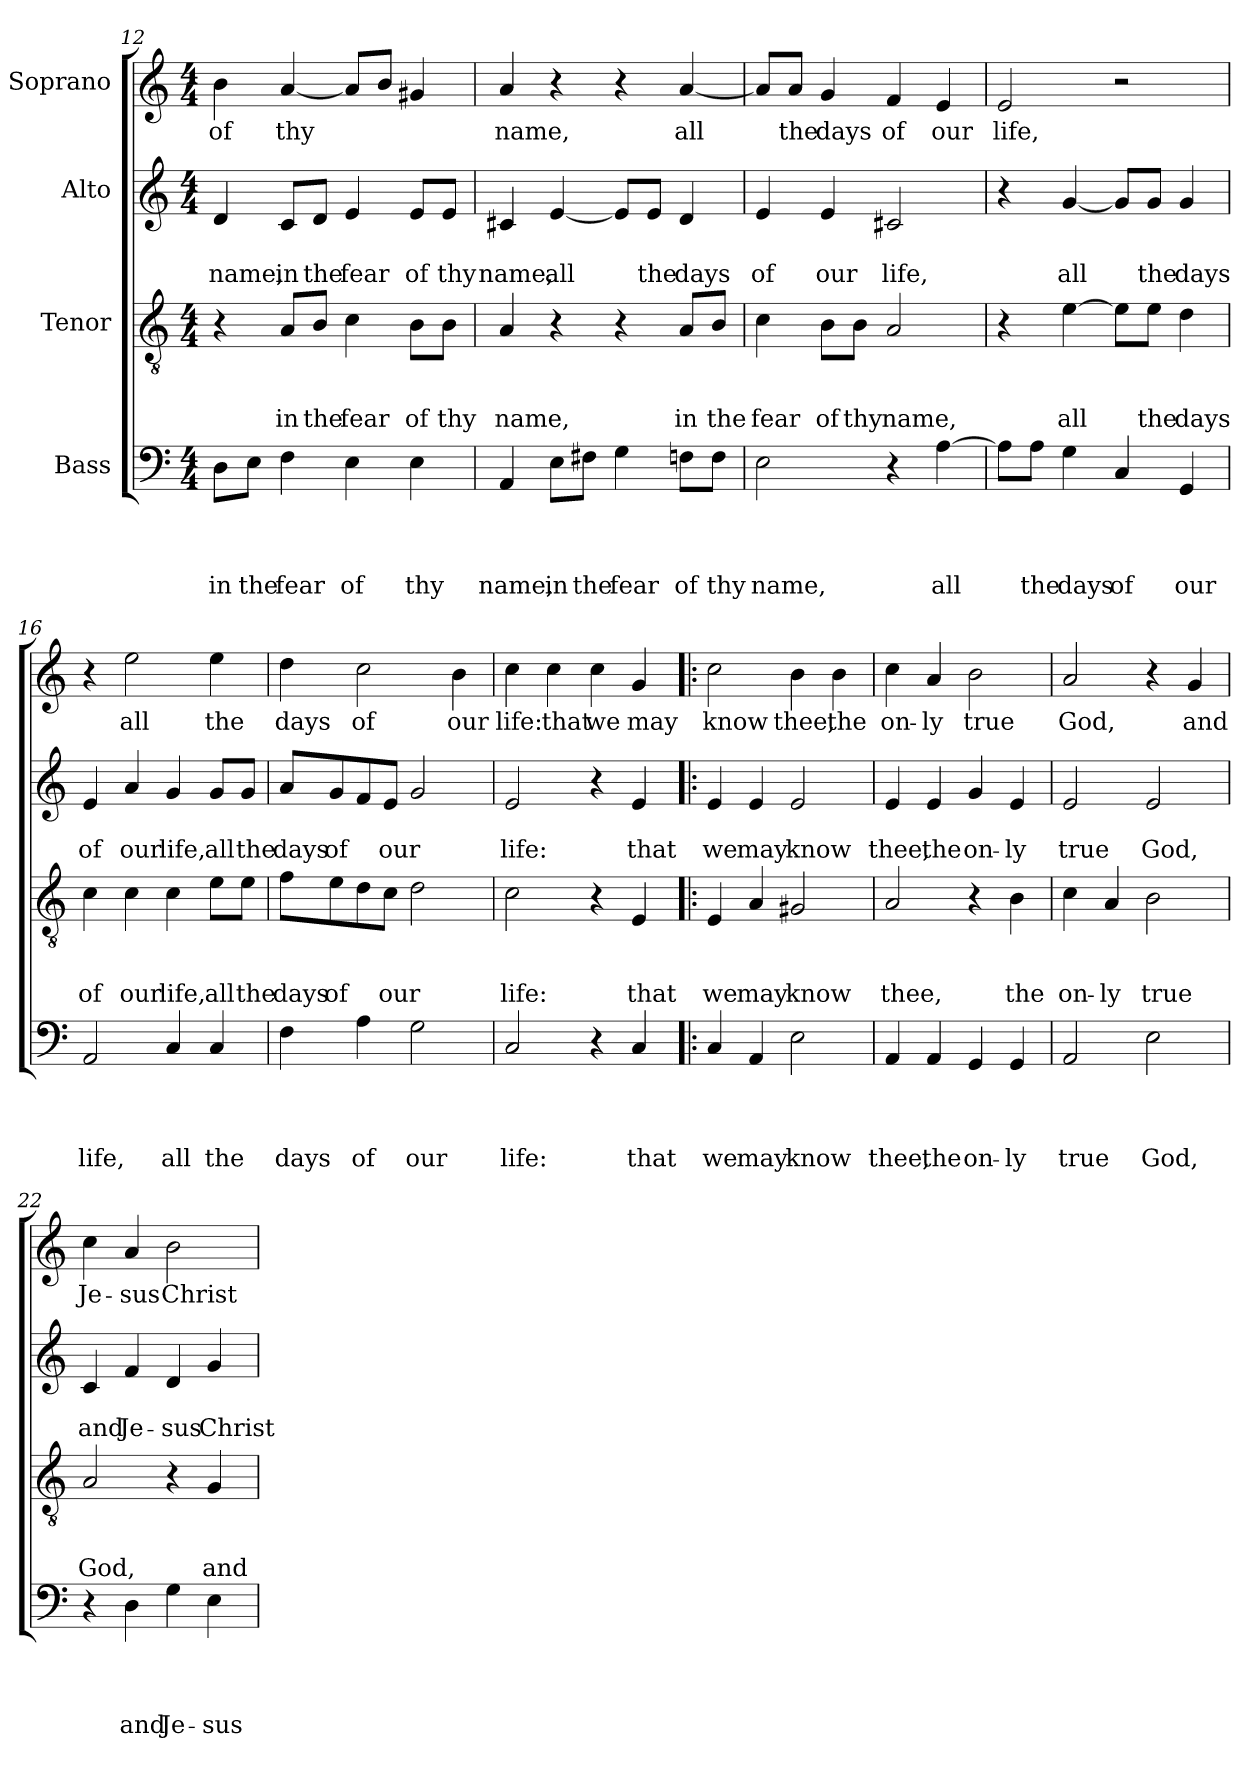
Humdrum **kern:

**kern	**text	**text	**text	**text	**kern	**text	**text	**text	**kern	**text	**text	**kern	**text
*part4	*part4	*part4	*part4	*part4	*part3	*part3	*part3	*part3	*part2	*part2	*part2	*part1	*part1
*staff4	*staff4	*staff4	*staff4	*staff4	*staff3	*staff3	*staff3	*staff3	*staff2	*staff2	*staff2	*staff1	*staff1
*I"Bass	*	*	*	*	*I"Tenor	*	*	*	*I"Alto	*	*	*I"Soprano	*
*clefF4	*	*	*	*	*clefGv2	*	*	*	*clefG2	*	*	*clefG2	*
*k[]	*	*	*	*	*k[]	*	*	*	*k[]	*	*	*k[]	*
*C:	*	*	*	*	*C:	*	*	*	*C:	*	*	*C:	*
*M4/4	*	*	*	*	*M4/4	*	*	*	*M4/4	*	*	*M4/4	*
=12	=12	=12	=12	=12	=12	=12	=12	=12	=12	=12	=12	=12	=12
!	!	!	!	!LO:LY:b	!	!	!	!	!	!	!LO:LY:b	!	!LO:LY:b
8D\L	.	.	.	in	4r	.	.	.	4d/	.	name,	4b\	of
!	!	!	!	!LO:LY:b	!	!	!	!	!	!	!	!	!
8E\J	.	.	.	the	.	.	.	.	.	.	.	.	.
!	!	!	!	!LO:LY:b	!	!	!	!LO:LY:b	!	!	!LO:LY:b	!	!LO:LY:b
4F\	.	.	.	fear	8A/L	.	.	in	8c/L	.	in	[<4a/	thy
!	!	!	!	!	!	!	!	!LO:LY:b	!	!	!LO:LY:b	!	!
.	.	.	.	.	8B/J	.	.	the	8d/J	.	the	.	.
!	!	!	!	!LO:LY:b	!	!	!	!LO:LY:b	!	!	!LO:LY:b	!	!
4E\	.	.	.	of	4c\	.	.	fear	4e/	.	fear	8a/L]	.
.	.	.	.	.	.	.	.	.	.	.	.	8b/J	.
!	!	!	!	!LO:LY:b	!	!	!	!LO:LY:b	!	!	!LO:LY:b	!	!
4E\	.	.	.	thy	8B\L	.	.	of	8e/L	.	of	4g#X/	.
!	!	!	!	!	!	!	!	!LO:LY:b	!	!	!LO:LY:b	!	!
.	.	.	.	.	8B\J	.	.	thy	8e/J	.	thy	.	.
=13	=13	=13	=13	=13	=13	=13	=13	=13	=13	=13	=13	=13	=13
!	!	!	!	!LO:LY:b	!	!	!	!LO:LY:b	!	!	!LO:LY:b	!	!LO:LY:b
4AA/	.	.	.	name,	4A/	.	.	name,	4c#X/	.	name,	4a/	name,
!	!	!	!	!LO:LY:b	!	!	!	!	!	!	!LO:LY:b	!	!
8E\L	.	.	.	in	4r	.	.	.	[<4e/	.	all	4r	.
!	!	!	!	!LO:LY:b	!	!	!	!	!	!	!	!	!
8F#X\J	.	.	.	the	.	.	.	.	.	.	.	.	.
!	!	!	!	!LO:LY:b	!	!	!	!	!	!	!	!	!
4G\	.	.	.	fear	4r	.	.	.	8e/L]	.	.	4r	.
!	!	!	!	!	!	!	!	!	!	!	!LO:LY:b	!	!
.	.	.	.	.	.	.	.	.	8e/J	.	the	.	.
!	!	!	!	!LO:LY:b	!	!	!	!LO:LY:b	!	!	!LO:LY:b	!	!LO:LY:b
8Fn\L	.	.	.	of	8A/L	.	.	in	4d/	.	days	[<4a/	all
!	!	!	!	!LO:LY:b	!	!	!	!LO:LY:b	!	!	!	!	!
8F\J	.	.	.	thy	8B/J	.	.	the	.	.	.	.	.
!!LO:LB:g=z
=14	=14	=14	=14	=14	=14	=14	=14	=14	=14	=14	=14	=14	=14
!	!	!	!	!LO:LY:b	!	!	!	!LO:LY:b	!	!	!LO:LY:b	!	!
2E\	.	.	.	name,	4c\	.	.	fear	4e/	.	of	8a/L]	.
!	!	!	!	!	!	!	!	!	!	!	!	!	!LO:LY:b
.	.	.	.	.	.	.	.	.	.	.	.	8a/J	the
!	!	!	!	!	!	!	!	!LO:LY:b	!	!	!LO:LY:b	!	!LO:LY:b
.	.	.	.	.	8B\L	.	.	of	4e/	.	our	4g/	days
!	!	!	!	!	!	!	!	!LO:LY:b	!	!	!	!	!
.	.	.	.	.	8B\J	.	.	thy	.	.	.	.	.
!	!	!	!	!	!	!	!	!LO:LY:b	!	!	!LO:LY:b	!	!LO:LY:b
4r	.	.	.	.	2A/	.	.	name,	2c#X/	.	life,	4f/	of
!	!	!	!	!LO:LY:b	!	!	!	!	!	!	!	!	!LO:LY:b
[>4A\	.	.	.	all	.	.	.	.	.	.	.	4e/	our
=15	=15	=15	=15	=15	=15	=15	=15	=15	=15	=15	=15	=15	=15
!	!	!	!	!	!	!	!	!	!	!	!	!	!LO:LY:b
8A\L]	.	.	.	.	4r	.	.	.	4r	.	.	2e/	life,
!	!	!	!	!LO:LY:b	!	!	!	!	!	!	!	!	!
8A\J	.	.	.	the	.	.	.	.	.	.	.	.	.
!	!	!	!	!LO:LY:b	!	!	!	!LO:LY:b	!	!	!LO:LY:b	!	!
4G\	.	.	.	days	[>4e\	.	.	all	[<4g/	.	all	.	.
!	!	!	!	!LO:LY:b	!	!	!	!	!	!	!	!	!
4C/	.	.	.	of	8e\L]	.	.	.	8g/L]	.	.	2r	.
!	!	!	!	!	!	!	!	!LO:LY:b	!	!	!LO:LY:b	!	!
.	.	.	.	.	8e\J	.	.	the	8g/J	.	the	.	.
!	!	!	!	!LO:LY:b	!	!	!	!LO:LY:b	!	!	!LO:LY:b	!	!
4GG/	.	.	.	our	4d\	.	.	days	4g/	.	days	.	.
=16	=16	=16	=16	=16	=16	=16	=16	=16	=16	=16	=16	=16	=16
!	!	!	!	!LO:LY:b	!	!	!	!LO:LY:b	!	!	!LO:LY:b	!	!
2AA/	.	.	.	life,	4c\	.	.	of	4e/	.	of	4r	.
!	!	!	!	!	!	!	!	!LO:LY:b	!	!	!LO:LY:b	!	!LO:LY:b
.	.	.	.	.	4c\	.	.	our	4a/	.	our	2ee\	all
!	!	!	!	!LO:LY:b	!	!	!	!LO:LY:b	!	!	!LO:LY:b	!	!
4C/	.	.	.	all	4c\	.	.	life,	4g/	.	life,	.	.
!	!	!	!	!LO:LY:b	!	!	!	!LO:LY:b	!	!	!LO:LY:b	!	!LO:LY:b
4C/	.	.	.	the	8e\L	.	.	all	8g/L	.	all	4ee\	the
!	!	!	!	!	!	!	!	!LO:LY:b	!	!	!LO:LY:b	!	!
.	.	.	.	.	8e\J	.	.	the	8g/J	.	the	.	.
=17	=17	=17	=17	=17	=17	=17	=17	=17	=17	=17	=17	=17	=17
!	!	!	!	!LO:LY:b	!	!	!	!LO:LY:b	!	!	!LO:LY:b	!	!LO:LY:b
4F\	.	.	.	days	8f\L	.	.	days	8a/L	.	days	4dd\	days
!	!	!	!	!	!	!	!	!LO:LY:b	!	!	!LO:LY:b	!	!
.	.	.	.	.	8e\	.	.	of	8g/	.	of	.	.
!	!	!	!	!LO:LY:b	!	!	!	!	!	!	!	!	!LO:LY:b
4A\	.	.	.	of	8d\	.	.	.	8f/	.	.	2cc\	of
!	!	!	!	!	!	!	!	!LO:LY:b	!	!	!LO:LY:b	!	!
.	.	.	.	.	8c\J	.	.	our	8e/J	.	our	.	.
!	!	!	!	!LO:LY:b	!	!	!	!	!	!	!	!	!
2G\	.	.	.	our	2d\	.	.	.	2g/	.	.	.	.
!	!	!	!	!	!	!	!	!	!	!	!	!	!LO:LY:b
.	.	.	.	.	.	.	.	.	.	.	.	4b\	our
!!LO:PB:g=z
=18	=18	=18	=18	=18	=18	=18	=18	=18	=18	=18	=18	=18	=18
!	!	!	!	!LO:LY:b	!	!	!	!LO:LY:b	!	!	!LO:LY:b	!	!LO:LY:b
2C/	.	.	.	life:	2c\	.	.	life:	2e/	.	life:	4cc\	life:
!	!	!	!	!	!	!	!	!	!	!	!	!	!LO:LY:b
.	.	.	.	.	.	.	.	.	.	.	.	4cc\	that
!	!	!	!	!	!	!	!	!	!	!	!	!	!LO:LY:b
4r	.	.	.	.	4r	.	.	.	4r	.	.	4cc\	we
!	!	!	!	!LO:LY:b	!	!	!	!LO:LY:b	!	!	!LO:LY:b	!	!LO:LY:b
4C/	.	.	.	that	4E/	.	.	that	4e/	.	that	4g/	may
=19!|:	=19!|:	=19!|:	=19!|:	=19!|:	=19!|:	=19!|:	=19!|:	=19!|:	=19!|:	=19!|:	=19!|:	=19!|:	=19!|:
!	!	!	!	!LO:LY:b	!	!	!	!LO:LY:b	!	!	!LO:LY:b	!	!LO:LY:b
4C/	.	.	.	we	4E/	.	.	we	4e/	.	we	2cc\	know
!	!	!	!	!LO:LY:b	!	!	!	!LO:LY:b	!	!	!LO:LY:b	!	!
4AA/	.	.	.	may	4A/	.	.	may	4e/	.	may	.	.
!	!	!	!	!LO:LY:b	!	!	!	!LO:LY:b	!	!	!LO:LY:b	!	!LO:LY:b
2E\	.	.	.	know	2G#X/	.	.	know	2e/	.	know	4b\	thee,
!	!	!	!	!	!	!	!	!	!	!	!	!	!LO:LY:b
.	.	.	.	.	.	.	.	.	.	.	.	4b\	the
=20	=20	=20	=20	=20	=20	=20	=20	=20	=20	=20	=20	=20	=20
!	!	!	!	!LO:LY:b	!	!	!	!LO:LY:b	!	!	!LO:LY:b	!	!LO:LY:b
4AA/	.	.	.	thee,	2A/	.	.	thee,	4e/	.	thee,	4cc\	on-
!	!	!	!	!LO:LY:b	!	!	!	!	!	!	!LO:LY:b	!	!LO:LY:b
4AA/	.	.	.	the	.	.	.	.	4e/	.	the	4a/	-ly
!	!	!	!	!LO:LY:b	!	!	!	!	!	!	!LO:LY:b	!	!LO:LY:b
4GG/	.	.	.	on-	4r	.	.	.	4g/	.	on-	2b\	true
!	!	!	!	!LO:LY:b	!	!	!	!LO:LY:b	!	!	!LO:LY:b	!	!
4GG/	.	.	.	-ly	4B\	.	.	the	4e/	.	-ly	.	.
=21	=21	=21	=21	=21	=21	=21	=21	=21	=21	=21	=21	=21	=21
!	!	!	!	!LO:LY:b	!	!	!	!LO:LY:b	!	!	!LO:LY:b	!	!LO:LY:b
2AA/	.	.	.	true	4c\	.	.	on-	2e/	.	true	2a/	God,
!	!	!	!	!	!	!	!	!LO:LY:b	!	!	!	!	!
.	.	.	.	.	4A/	.	.	-ly	.	.	.	.	.
!	!	!	!	!LO:LY:b	!	!	!	!LO:LY:b	!	!	!LO:LY:b	!	!
2E\	.	.	.	God,	2B\	.	.	true	2e/	.	God,	4r	.
!	!	!	!	!	!	!	!	!	!	!	!	!	!LO:LY:b
.	.	.	.	.	.	.	.	.	.	.	.	4g/	and
=22	=22	=22	=22	=22	=22	=22	=22	=22	=22	=22	=22	=22	=22
!	!	!	!	!	!	!	!	!LO:LY:b	!	!	!LO:LY:b	!	!LO:LY:b
4r	.	.	.	.	2A/	.	.	God,	4c/	.	and	4cc\	Je-
!	!	!	!	!LO:LY:b	!	!	!	!	!	!	!LO:LY:b	!	!LO:LY:b
4D\	.	.	.	and	.	.	.	.	4f/	.	Je-	4a/	-sus
!	!	!	!	!LO:LY:b	!	!	!	!	!	!	!LO:LY:b	!	!LO:LY:b
4G\	.	.	.	Je-	4r	.	.	.	4d/	.	-sus	2b\	Christ
!	!	!	!	!LO:LY:b	!	!	!	!LO:LY:b	!	!	!LO:LY:b	!	!
4E\	.	.	.	-sus	4G/	.	.	and	4g/	.	Christ	.	.
=	=	=	=	=	=	=	=	=	=	=	=	=	=
*-	*-	*-	*-	*-	*-	*-	*-	*-	*-	*-	*-	*-	*-
